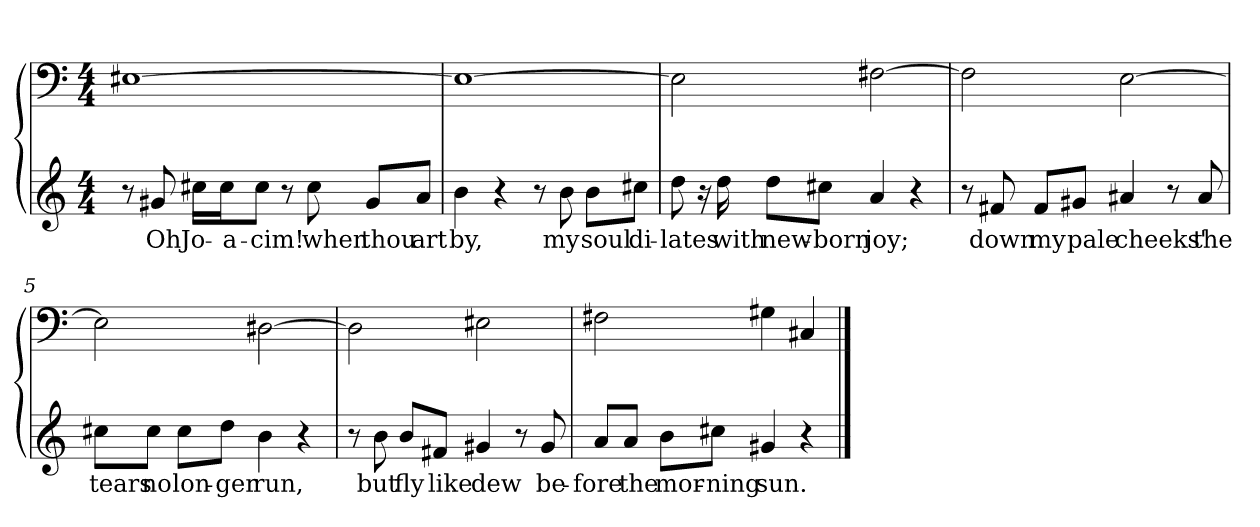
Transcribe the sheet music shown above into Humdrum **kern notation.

**kern	**text	**kern
*part1	*part1	*part1
*staff2	*staff2	*staff1
*clefG2	*	*clefF4
*k[]	*	*k[]
*a:	*	*a:
*M4/4	*	*M4/4
=1	=1	=1
8r	.	[1E#X\
8g#X/	Oh	.
16cc#X\LL	Jo-	.
16cc#\J	-a-	.
8cc#\J	-cim!	.
8r	.	.
8cc#\	when	.
8g#/L	thou	.
8a/J	art	.
=2	=2	=2
4b\	by,	1E#\_
4r	.	.
8r	.	.
8b\	my	.
8b\L	soul	.
8cc#X\J	di-	.
=3	=3	=3
8dd\	-lates	2E#\]
16r	.	.
16dd\	with	.
8dd\L	new-	.
8cc#X\J	-born	.
4a/	joy;	[2F#X\
4r	.	.
=4	=4	=4
8r	.	2F#\]
8f#X/	down	.
8f#/L	my	.
8g#X/J	pale	.
4a#X/	cheeks'	[2E\
8r	.	.
8a#/	the	.
=5	=5	=5
8cc#X\L	tears	2E\]
8cc#\J	no	.
8cc#\L	lon-	.
8dd\J	-ger	.
4b\	run,	[2D#X\
4r	.	.
=6	=6	=6
8r	.	2D#\]
8b\	but	.
8b/L	fly	.
8f#X/J	like	.
4g#X/	dew	2E#X\
8r	.	.
8g#/	be-	.
=7	=7	=7
8a/L	-fore	2F#X\
8a/J	the	.
8b\L	mor-	.
8cc#X\J	-ning	.
4g#X/	sun.	4G#X\
4r	.	4C#X/
==	==	==
*-	*-	*-
